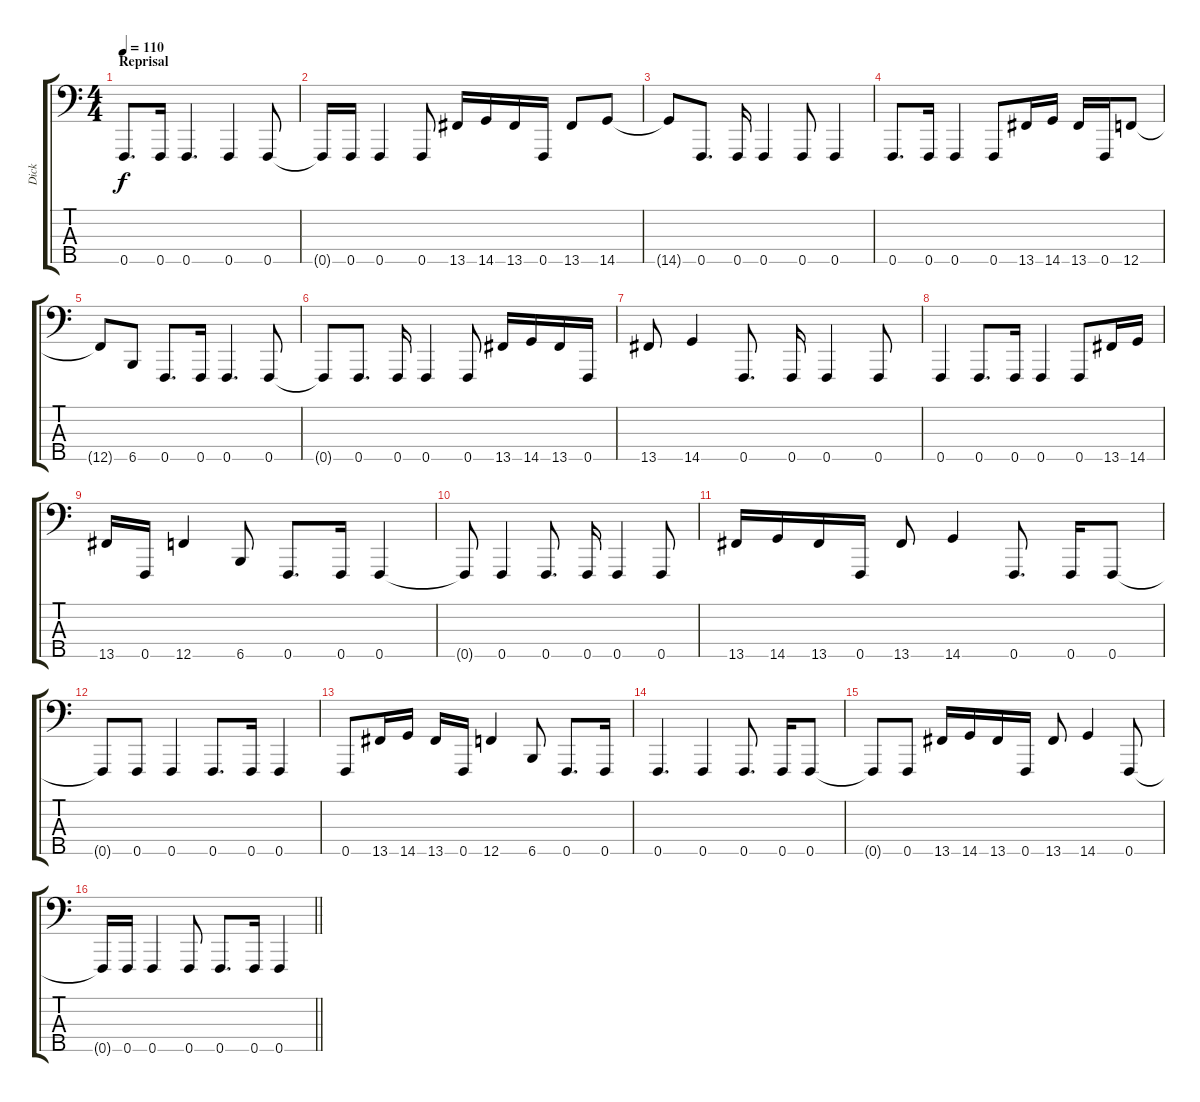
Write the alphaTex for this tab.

\track ("Dick" "Dick") {instrument electricbasspick}
\staff {score tabs}
\tuning (Db2 Ab1 Eb1 Bb0 F0) {hide}
\ts (4 4)
\section ("" "Reprisal")
\tempo 110
\clef f4
\ks c
0.5.8{d dy f} 0.5.16 0.5.4{d} 0.5.4 0.5.8 |
0.5{t}.16 0.5.16 0.5.4 0.5.8 13.5.16 14.5.16 13.5.16 0.5.16 13.5.8 14.5.8 |
14.5{t}.8 0.5.8{d} 0.5.16 0.5.4 0.5.8 0.5.4 |
0.5.8{d} 0.5.16 0.5.4 0.5.8 13.5.16 14.5.16 13.5.16 0.5.16 12.5.8 |
12.5{t}.8 6.5.8 0.5.8{d} 0.5.16 0.5.4{d} 0.5.8 |
0.5{t}.8 0.5.8{d} 0.5.16 0.5.4 0.5.8 13.5.16 14.5.16 13.5.16 0.5.16 |
13.5.8 14.5.4 0.5.8{d} 0.5.16 0.5.4 0.5.8 |
0.5.4 0.5.8{d} 0.5.16 0.5.4 0.5.8 13.5.16 14.5.16 |
13.5.16 0.5.16 12.5.4 6.5.8 0.5.8{d} 0.5.16 0.5.4 |
0.5{t}.8 0.5.4 0.5.8{d} 0.5.16 0.5.4 0.5.8 |
13.5.16 14.5.16 13.5.16 0.5.16 13.5.8 14.5.4 0.5.8{d} 0.5.16 0.5.8 |
0.5{t}.8 0.5.8 0.5.4 0.5.8{d} 0.5.16 0.5.4 |
0.5.8 13.5.16 14.5.16 13.5.16 0.5.16 12.5.4 6.5.8 0.5.8{d} 0.5.16 |
0.5.4{d} 0.5.4 0.5.8{d} 0.5.16 0.5.8 |
0.5{t}.8 0.5.8 13.5.16 14.5.16 13.5.16 0.5.16 13.5.8 14.5.4 0.5.8 |
\barLineRight lightlight
0.5{t}.16 0.5.16 0.5.4 0.5.8 0.5.8{d} 0.5.16 0.5.4
